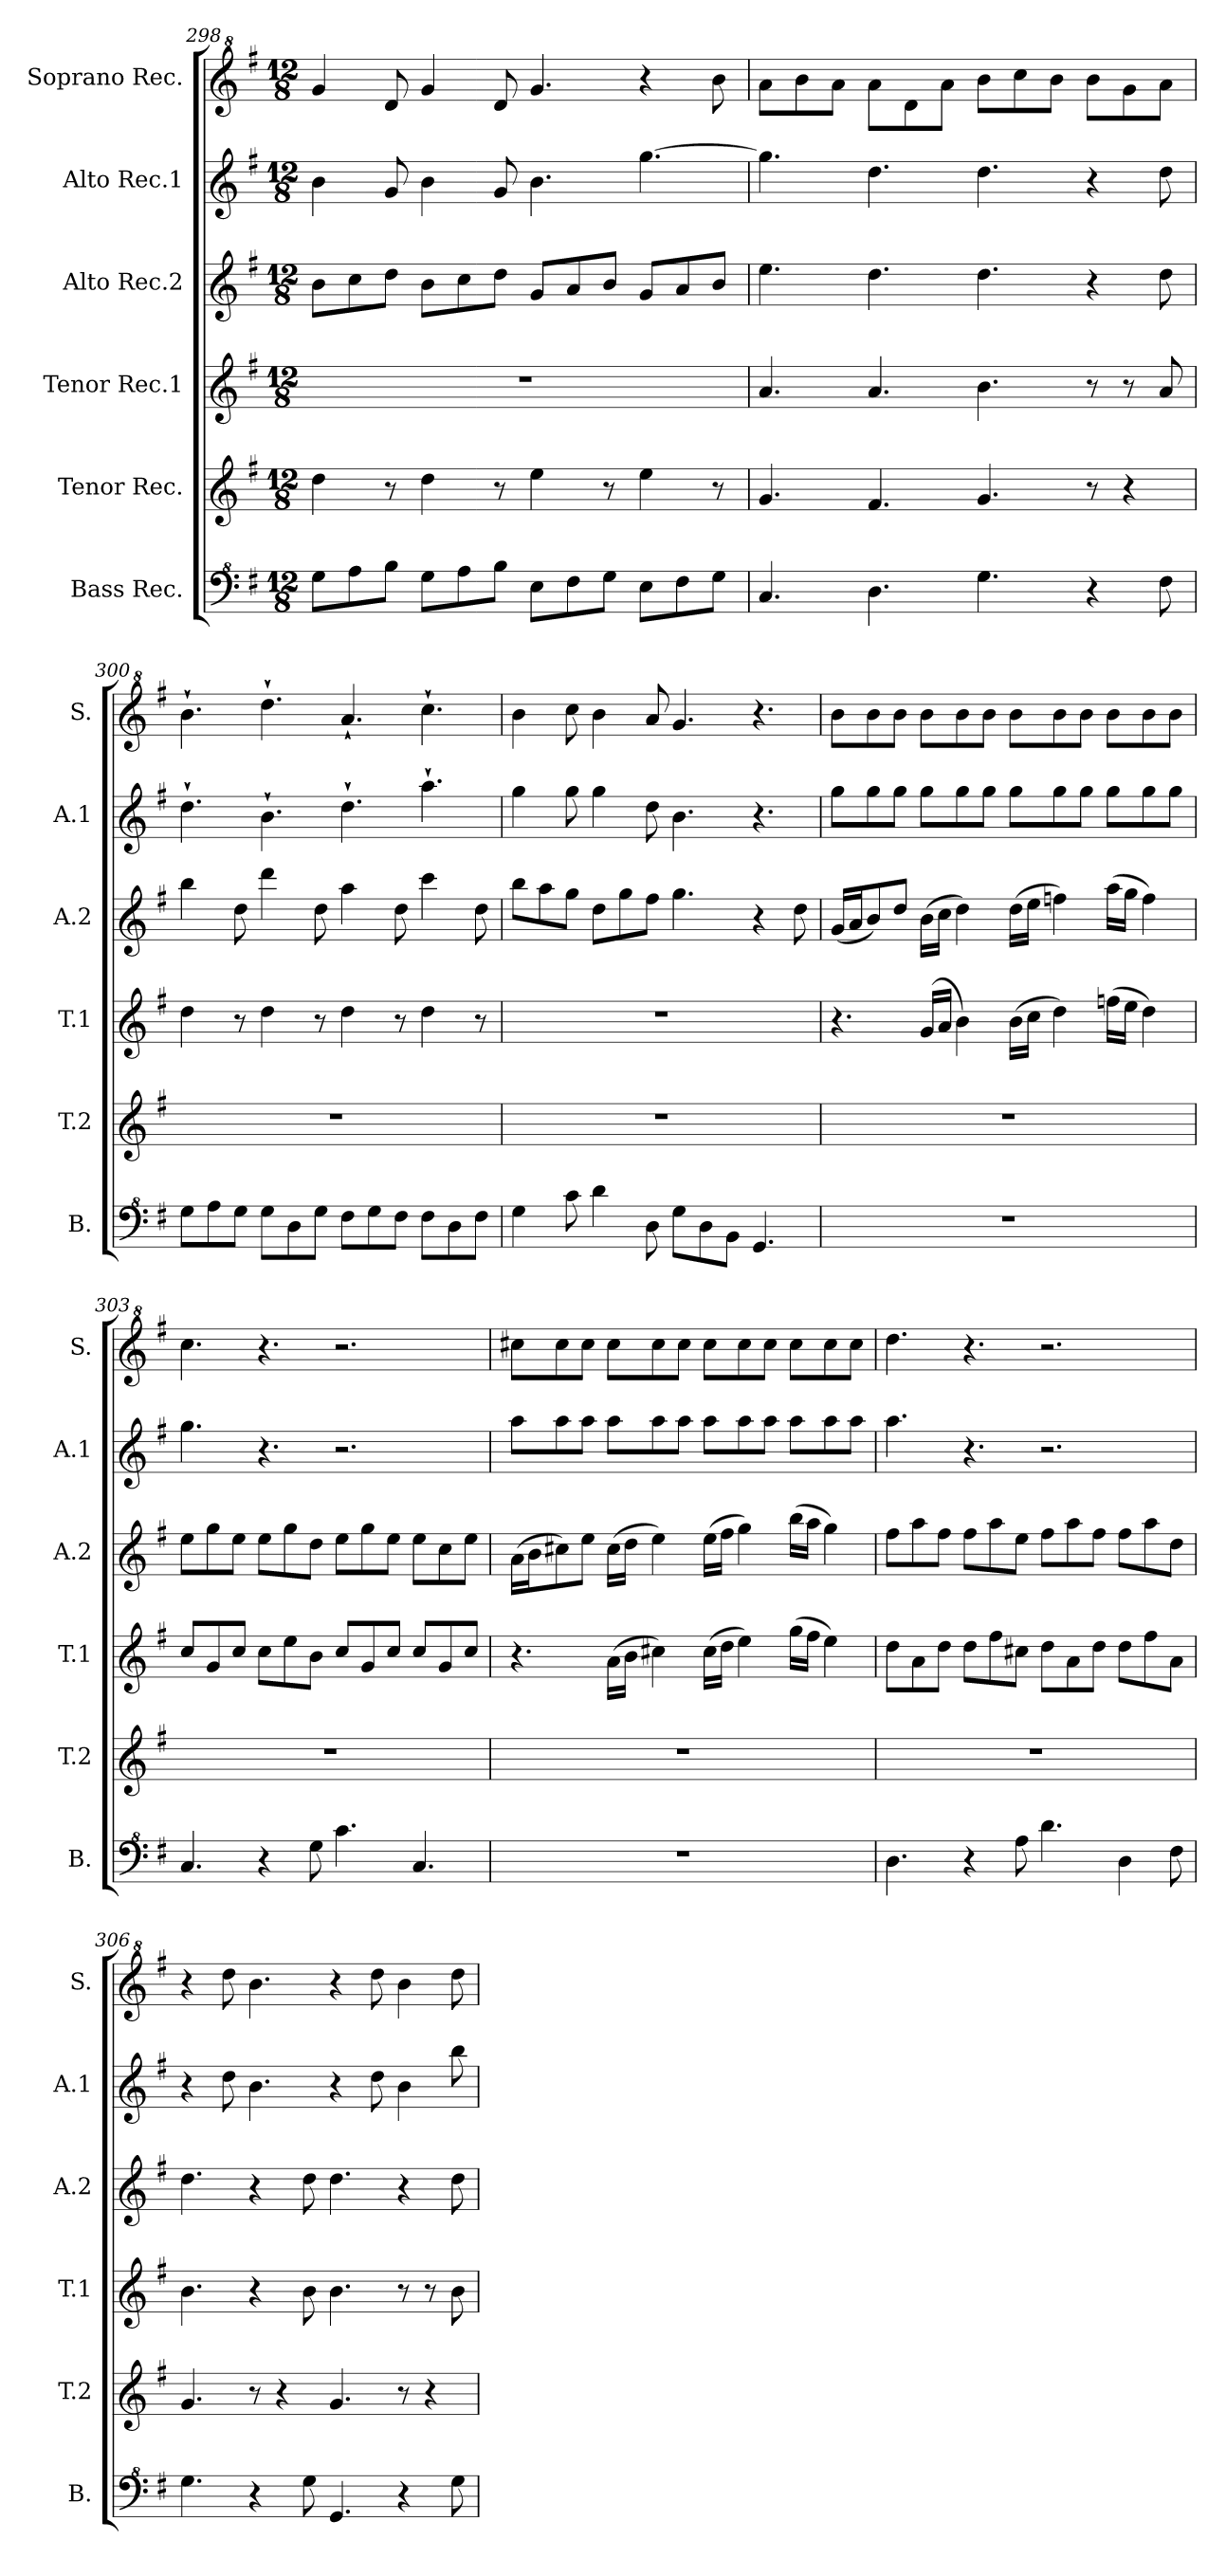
**kern	**kern	**kern	**kern	**kern	**kern
*part6	*part5	*part4	*part3	*part2	*part1
*staff6	*staff5	*staff4	*staff3	*staff2	*staff1
*I"Bass Rec.	*I"Tenor Rec.	*I"Tenor Rec.1	*I"Alto Rec.2	*I"Alto Rec.1	*I"Soprano Rec.
*I'B.	*I'T.2	*I'T.1	*I'A.2	*I'A.1	*I'S.
!!LO:LB:g=z
*clefF^4	*clefG2	*clefG2	*clefG2	*clefG2	*clefG^2
*k[f#]	*k[f#]	*k[f#]	*k[f#]	*k[f#]	*k[f#]
*M12/8	*M12/8	*M12/8	*M12/8	*M12/8	*M12/8
=298	=298	=298	=298	=298	=298
8g\L	4dd\	1.r	8b\L	4b\	4gg/
8a\	.	.	8cc\	.	.
8b\J	8r	.	8dd\J	8g/	8dd/
8g\L	4dd\	.	8b\L	4b\	4gg/
8a\	.	.	8cc\	.	.
8b\J	8r	.	8dd\J	8g/	8dd/
8e\L	4ee\	.	8g/L	4.b\	4.gg/
8f#\	.	.	8a/	.	.
8g\J	8r	.	8b/J	.	.
8e\L	4ee\	.	8g/L	[4.gg\	4r
8f#\	.	.	8a/	.	.
8g\J	8r	.	8b/J	.	8bb\
=299	=299	=299	=299	=299	=299
4.c/	4.g/	4.a/	4.ee\	4.gg\]	8aa\L
.	.	.	.	.	8bb\
.	.	.	.	.	8aa\J
4.d\	4.f#/	4.a/	4.dd\	4.dd\	8aa\L
.	.	.	.	.	8dd\
.	.	.	.	.	8aa\J
4.g\	4.g/	4.b\	4.dd\	4.dd\	8bb\L
.	.	.	.	.	8ccc\
.	.	.	.	.	8bb\J
4r	8r	8r	4r	4r	8bb\L
.	4r	8r	.	.	8gg\
8f#\	.	8a/	8dd\	8dd\	8aa\J
=300	=300	=300	=300	=300	=300
8g\L	1.r	4dd\	4bb\	4.dd`\	4.bb`\
8a\	.	.	.	.	.
8g\J	.	8r	8dd\	.	.
8g\L	.	4dd\	4ddd\	4.b`\	4.ddd`\
8d\	.	.	.	.	.
8g\J	.	8r	8dd\	.	.
8f#\L	.	4dd\	4aa\	4.dd`\	4.aa`/
8g\	.	.	.	.	.
8f#\J	.	8r	8dd\	.	.
8f#\L	.	4dd\	4ccc\	4.aa`\	4.ccc`\
8d\	.	.	.	.	.
8f#\J	.	8r	8dd\	.	.
=301	=301	=301	=301	=301	=301
4g\	1.r	1.r	8bb\L	4gg\	4bb\
.	.	.	8aa\	.	.
8cc\	.	.	8gg\J	8gg\	8ccc\
4dd\	.	.	8dd\L	4gg\	4bb\
.	.	.	8gg\	.	.
8d\	.	.	8ff#\J	8dd\	8aa/
8g\L	.	.	4.gg\	4.b\	4.gg/
8d\	.	.	.	.	.
8B\J	.	.	.	.	.
4.G/	.	.	4r	4.r	4.r
.	.	.	8dd\	.	.
=302	=302	=302	=302	=302	=302
1.r	1.r	4.r	(16g/LL	8gg\L	8bb\L
.	.	.	16a/J	.	.
.	.	.	8b/)	8gg\	8bb\
.	.	.	8dd/J	8gg\J	8bb\J
.	.	(16g/LL	(>16b\LL	8gg\L	8bb\L
.	.	16a/JJ	16cc\JJ	.	.
.	.	4b\)	4dd\)	8gg\	8bb\
.	.	.	.	8gg\J	8bb\J
.	.	(>16b\LL	(>16dd\LL	8gg\L	8bb\L
.	.	16cc\JJ	16ee\JJ	.	.
.	.	4dd\)	4ffn\)	8gg\	8bb\
.	.	.	.	8gg\J	8bb\J
.	.	(>16ffn\LL	(>16aa\LL	8gg\L	8bb\L
.	.	16ee\JJ	16gg\JJ	.	.
.	.	4dd\)	4ff\)	8gg\	8bb\
.	.	.	.	8gg\J	8bb\J
=303	=303	=303	=303	=303	=303
4.c/	1.r	8cc/L	8ee\L	4.gg\	4.ccc\
.	.	8g/	8gg\	.	.
.	.	8cc/J	8ee\J	.	.
4r	.	8cc\L	8ee\L	4.r	4.r
.	.	8ee\	8gg\	.	.
8g\	.	8b\J	8dd\J	.	.
4.cc\	.	8cc/L	8ee\L	2.r	2.r
.	.	8g/	8gg\	.	.
.	.	8cc/J	8ee\J	.	.
4.c/	.	8cc/L	8ee\L	.	.
.	.	8g/	8cc\	.	.
.	.	8cc/J	8ee\J	.	.
!!LO:LB:g=z
=304	=304	=304	=304	=304	=304
1.r	1.r	4.r	(>16a\LL	8aa\L	8ccc#X\L
.	.	.	16b\J	.	.
.	.	.	8cc#X\)	8aa\	8ccc#\
.	.	.	8ee\J	8aa\J	8ccc#\J
.	.	(>16a\LL	(>16cc#\LL	8aa\L	8ccc#\L
.	.	16b\JJ	16dd\JJ	.	.
.	.	4cc#X\)	4ee\)	8aa\	8ccc#\
.	.	.	.	8aa\J	8ccc#\J
.	.	(>16cc#\LL	(>16ee\LL	8aa\L	8ccc#\L
.	.	16dd\JJ	16ff#\JJ	.	.
.	.	4ee\)	4gg\)	8aa\	8ccc#\
.	.	.	.	8aa\J	8ccc#\J
.	.	(>16gg\LL	(>16bb\LL	8aa\L	8ccc#\L
.	.	16ff#\JJ	16aa\JJ	.	.
.	.	4ee\)	4gg\)	8aa\	8ccc#\
.	.	.	.	8aa\J	8ccc#\J
=305	=305	=305	=305	=305	=305
4.d\	1.r	8dd\L	8ff#\L	4.aa\	4.ddd\
.	.	8a\	8aa\	.	.
.	.	8dd\J	8ff#\J	.	.
4r	.	8dd\L	8ff#\L	4.r	4.r
.	.	8ff#\	8aa\	.	.
8a\	.	8cc#X\J	8ee\J	.	.
4.dd\	.	8dd\L	8ff#\L	2.r	2.r
.	.	8a\	8aa\	.	.
.	.	8dd\J	8ff#\J	.	.
4d\	.	8dd\L	8ff#\L	.	.
.	.	8ff#\	8aa\	.	.
8f#\	.	8a\J	8dd\J	.	.
=306	=306	=306	=306	=306	=306
4.g\	4.g/	4.b\	4.dd\	4r	4r
.	.	.	.	8dd\	8ddd\
4r	8r	4r	4r	4.b\	4.bb\
.	4r	.	.	.	.
8g\	.	8b\	8dd\	.	.
4.G/	4.g/	4.b\	4.dd\	4r	4r
.	.	.	.	8dd\	8ddd\
4r	8r	8r	4r	4b\	4bb\
.	4r	8r	.	.	.
8g\	.	8b\	8dd\	8bb\	8ddd\
=	=	=	=	=	=
*-	*-	*-	*-	*-	*-
